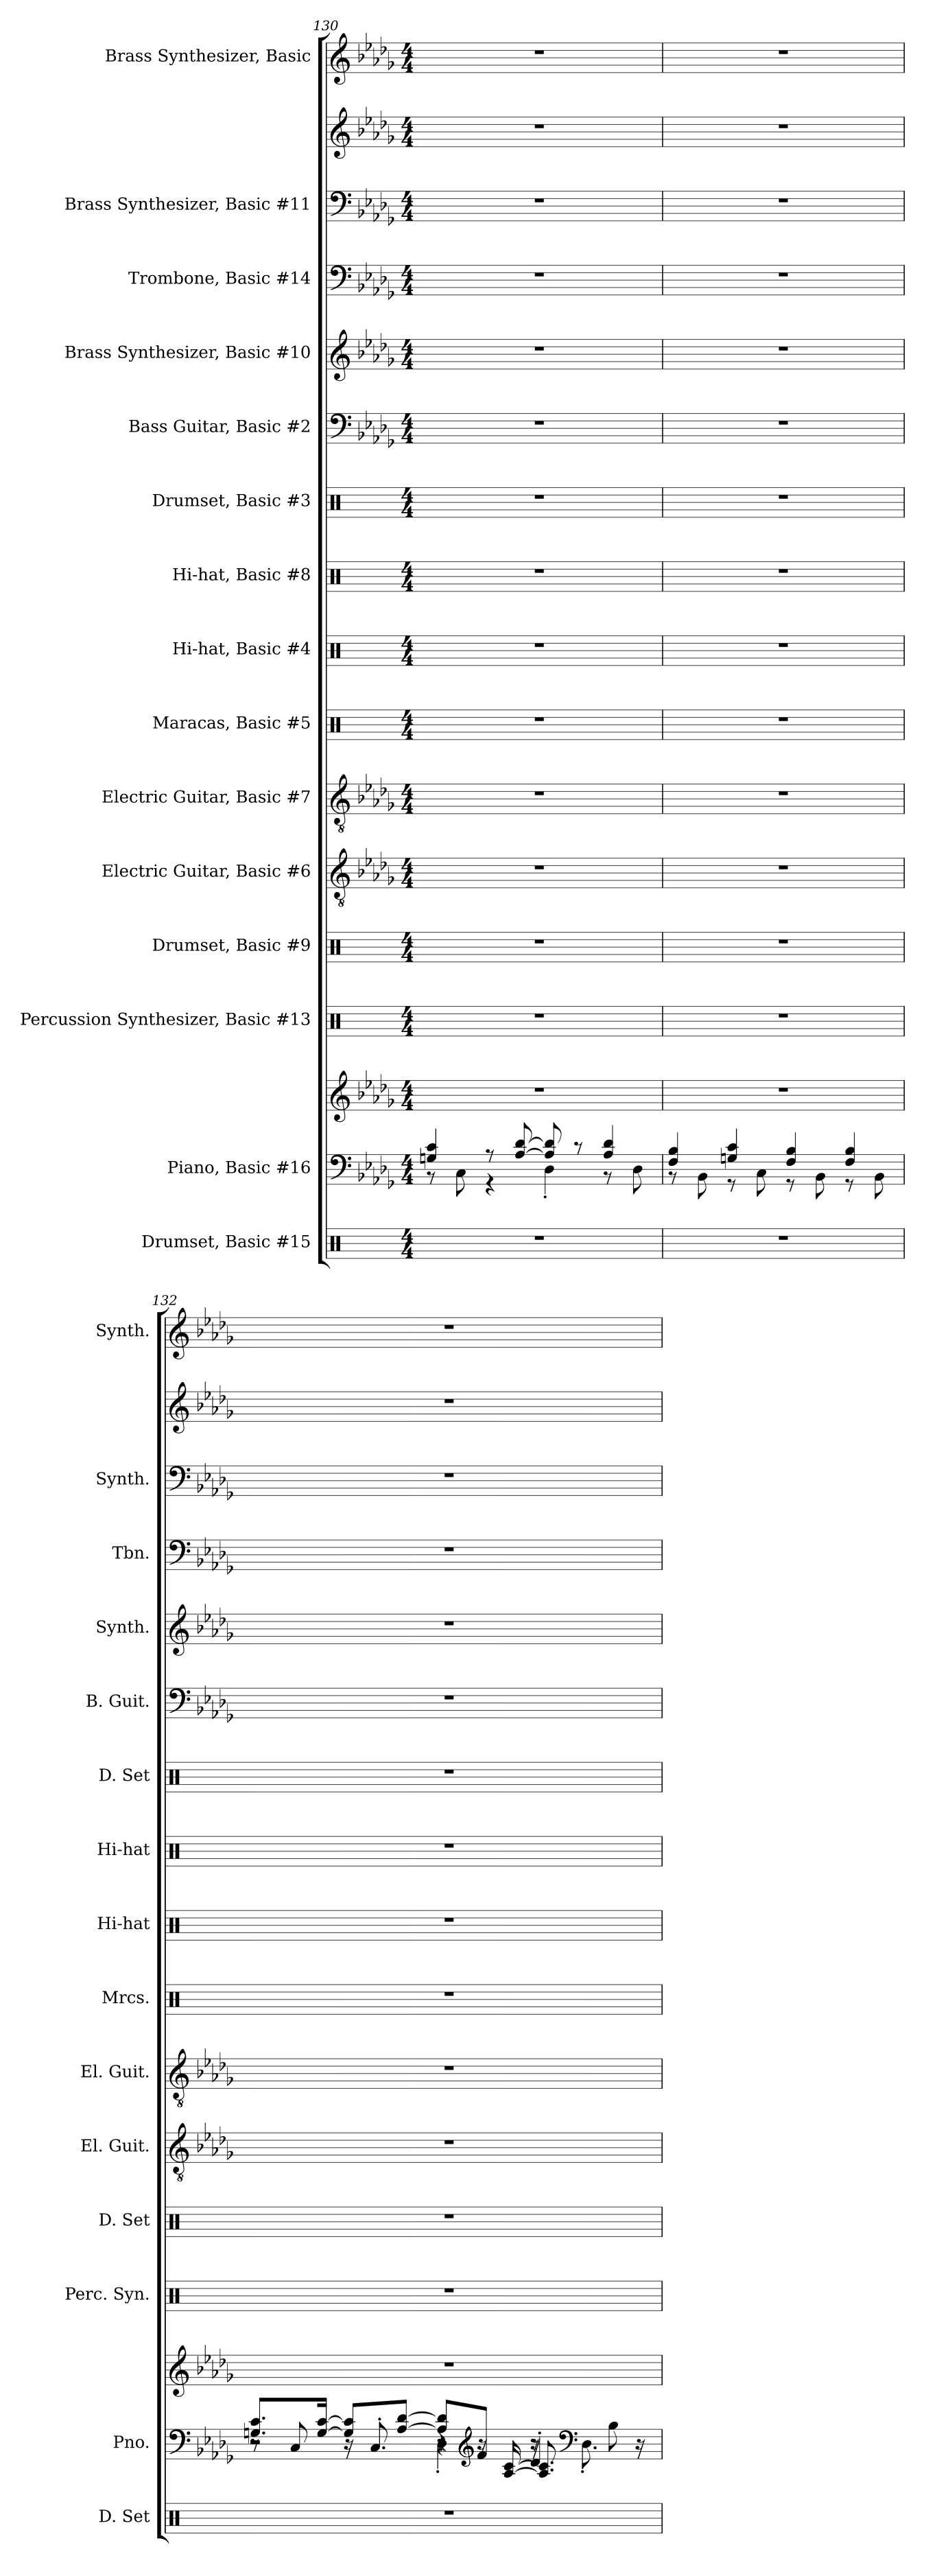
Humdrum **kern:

**kern	**kern	**kern	**kern	**kern	**kern	**kern	**kern	**kern	**kern	**kern	**kern	**kern	**kern	**kern	**kern	**kern
*part15	*part14	*part14	*part13	*part12	*part11	*part10	*part9	*part8	*part7	*part6	*part5	*part4	*part3	*part2	*part2	*part1
*staff17	*staff16	*staff15	*staff14	*staff13	*staff12	*staff11	*staff10	*staff9	*staff8	*staff7	*staff6	*staff5	*staff4	*staff3	*staff2	*staff1
*I"Drumset, Basic #15	*I"Piano, Basic #16	*	*I"Percussion Synthesizer, Basic #13	*I"Drumset, Basic #9	*I"Electric Guitar, Basic #6	*I"Electric Guitar, Basic #7	*I"Maracas, Basic #5	*I"Hi-hat, Basic #4	*I"Hi-hat, Basic #8	*I"Drumset, Basic #3	*I"Bass Guitar, Basic #2	*I"Brass Synthesizer, Basic #10	*I"Trombone, Basic #14	*I"Brass Synthesizer, Basic #11	*	*I"Brass Synthesizer, Basic
*I'D. Set	*I'Pno.	*	*I'Perc. Syn.	*I'D. Set	*I'El. Guit.	*I'El. Guit.	*I'Mrcs.	*I'Hi-hat	*I'Hi-hat	*I'D. Set	*I'B. Guit.	*I'Synth.	*I'Tbn.	*I'Synth.	*	*I'Synth.
*clefX	*clefF4	*clefG2	*clefX	*clefX	*clefGv2	*clefGv2	*clefX	*clefX	*clefX	*clefX	*clefF4	*clefG2	*clefF4	*clefF4	*clefG2	*clefG2
*	*	*	*	*	*	*	*	*	*	*	*ITrd7c12	*	*	*	*	*
*k[]	*k[b-e-a-d-g-]	*k[b-e-a-d-g-]	*k[]	*k[]	*k[b-e-a-d-g-]	*k[b-e-a-d-g-]	*k[]	*k[]	*k[]	*k[]	*k[b-e-a-d-g-]	*k[b-e-a-d-g-]	*k[b-e-a-d-g-]	*k[b-e-a-d-g-]	*k[b-e-a-d-g-]	*k[b-e-a-d-g-]
*M4/4	*M4/4	*M4/4	*M4/4	*M4/4	*M4/4	*M4/4	*M4/4	*M4/4	*M4/4	*M4/4	*M4/4	*M4/4	*M4/4	*M4/4	*M4/4	*M4/4
=130	=130	=130	=130	=130	=130	=130	=130	=130	=130	=130	=130	=130	=130	=130	=130	=130
*	*^	*	*	*	*	*	*	*	*	*	*	*	*	*	*	*
1r	4Gn/ 4c/	8r	1r	1r	1r	1r	1r	1r	1r	1r	1r	1r	1r	1r	1r	1r	1r
.	.	8C\	.	.	.	.	.	.	.	.	.	.	.	.	.	.	.
.	8r	4r	.	.	.	.	.	.	.	.	.	.	.	.	.	.	.
.	[8A-/ [8d-/	.	.	.	.	.	.	.	.	.	.	.	.	.	.	.	.
.	8A-/] 8d-/]	4D-'\	.	.	.	.	.	.	.	.	.	.	.	.	.	.	.
.	8r	.	.	.	.	.	.	.	.	.	.	.	.	.	.	.	.
.	4A-/ 4d-/	8r	.	.	.	.	.	.	.	.	.	.	.	.	.	.	.
.	.	8D-\	.	.	.	.	.	.	.	.	.	.	.	.	.	.	.
=131	=131	=131	=131	=131	=131	=131	=131	=131	=131	=131	=131	=131	=131	=131	=131	=131	=131
1r	4F/ 4B-/	8r	1r	1r	1r	1r	1r	1r	1r	1r	1r	1r	1r	1r	1r	1r	1r
.	.	8BB-\	.	.	.	.	.	.	.	.	.	.	.	.	.	.	.
.	4Gn/ 4c/	8r	.	.	.	.	.	.	.	.	.	.	.	.	.	.	.
.	.	8C\	.	.	.	.	.	.	.	.	.	.	.	.	.	.	.
.	4F/ 4B-/	8r	.	.	.	.	.	.	.	.	.	.	.	.	.	.	.
.	.	8BB-\	.	.	.	.	.	.	.	.	.	.	.	.	.	.	.
.	4F/ 4B-/	8r	.	.	.	.	.	.	.	.	.	.	.	.	.	.	.
.	.	8BB-\	.	.	.	.	.	.	.	.	.	.	.	.	.	.	.
!!LO:PB:g=z
=132	=132	=132	=132	=132	=132	=132	=132	=132	=132	=132	=132	=132	=132	=132	=132	=132	=132
*	*^	*^	*	*	*	*	*	*	*	*	*	*	*	*	*	*	*
1r	8.Gn/ 8.c/L	2r	8r	2r	1r	1r	1r	1r	1r	1r	1r	1r	1r	1r	1r	1r	1r	1r	1r
.	.	.	8C/	.	.	.	.	.	.	.	.	.	.	.	.	.	.	.	.
.	[16G/ [16c/Jk	.	.	.	.	.	.	.	.	.	.	.	.	.	.	.	.	.	.
.	8G/] 8c/]L	.	16r	.	.	.	.	.	.	.	.	.	.	.	.	.	.	.	.
.	.	.	8.C'/	.	.	.	.	.	.	.	.	.	.	.	.	.	.	.	.
.	[8A-/ [8d-/J	.	.	.	.	.	.	.	.	.	.	.	.	.	.	.	.	.	.
.	8A-/] 8d-/]L	4D-'\	8r	4r	.	.	.	.	.	.	.	.	.	.	.	.	.	.	.
*	*clefG2	*	*	*	*	*	*	*	*	*	*	*	*	*	*	*	*	*	*
.	8f/J	.	16r	.	.	.	.	.	.	.	.	.	.	.	.	.	.	.	.
.	.	.	[16A-/ [16c/	.	.	.	.	.	.	.	.	.	.	.	.	.	.	.	.
.	4d-'/	8r	8.A-/] 8.c/]	16r	.	.	.	.	.	.	.	.	.	.	.	.	.	.	.
*	*clefF4	*	*	*	*	*	*	*	*	*	*	*	*	*	*	*	*	*	*
.	.	.	.	8.D-'\	.	.	.	.	.	.	.	.	.	.	.	.	.	.	.
.	.	8B-\	.	.	.	.	.	.	.	.	.	.	.	.	.	.	.	.	.
.	.	.	16r	.	.	.	.	.	.	.	.	.	.	.	.	.	.	.	.
*	*v	*v	*v	*v	*	*	*	*	*	*	*	*	*	*	*	*	*	*	*
=	=	=	=	=	=	=	=	=	=	=	=	=	=	=	=	=
*-	*-	*-	*-	*-	*-	*-	*-	*-	*-	*-	*-	*-	*-	*-	*-	*-
